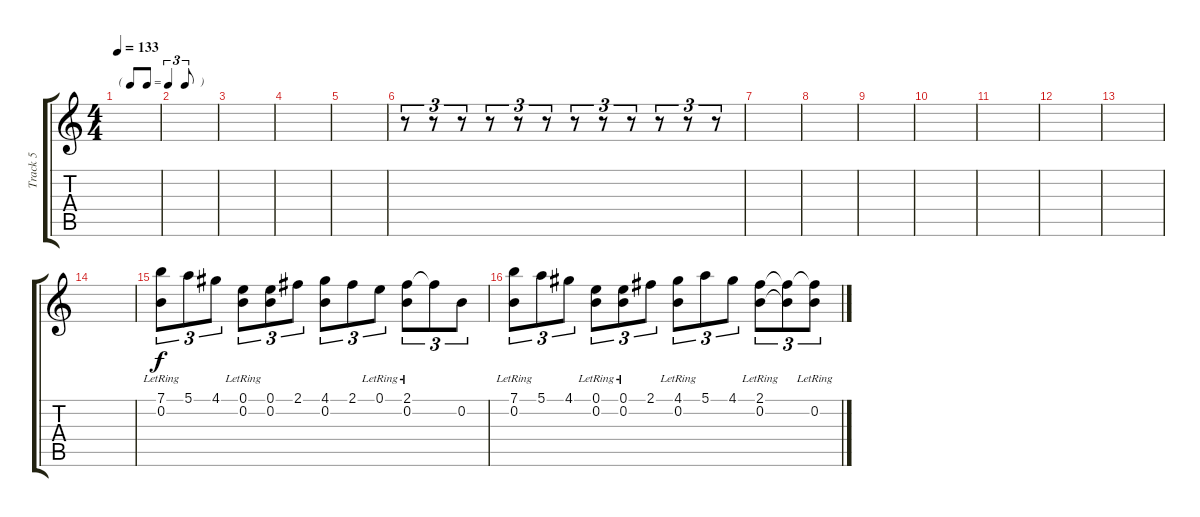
\track ("Track 5" "Track 5") {instrument electricguitarclean}
\staff {score tabs}
\tuning (E4 B3 G3 D3 A2 E2) {hide}
\ts (4 4)
\tf triplet8th
\tempo 133
\clef g2
\ks c
|
|
|
|
|
r.8{tu (3 2)} r.8{tu (3 2)} r.8{tu (3 2)} r.8{tu (3 2)} r.8{tu (3 2)} r.8{tu (3 2)} r.8{tu (3 2)} r.8{tu (3 2)} r.8{tu (3 2)} r.8{tu (3 2)} r.8{tu (3 2)} r.8{tu (3 2)} |
|
|
|
|
|
|
|
|
(7.1 0.2{lr}).8{tu (3 2)} 5.1.8{tu (3 2)} 4.1.8{tu (3 2)} (0.1{lr} 0.2{lr}).8{tu (3 2)} (0.1 0.2).8{tu (3 2)} 2.1.8{tu (3 2)} (4.1 0.2).8{tu (3 2)} 2.1.8{tu (3 2)} 0.1{lr}.8{tu (3 2)} (2.1{lr} 0.2{lr}).8{tu (3 2)} 2.1{t}.8{tu (3 2)} 0.2.8{tu (3 2)} |
(7.1 0.2{lr}).8{tu (3 2)} 5.1.8{tu (3 2)} 4.1.8{tu (3 2)} (0.1 0.2{lr}).8{tu (3 2)} (0.1 0.2{lr}).8{tu (3 2)} 2.1.8{tu (3 2)} (4.1 0.2{lr}).8{tu (3 2)} 5.1.8{tu (3 2)} 4.1.8{tu (3 2)} (2.1{lr} 0.2{lr}).8{tu (3 2)} (2.1{t} 0.2{t}).8{tu (3 2)} (2.1{t} 0.2{lr}).8{tu (3 2)}
